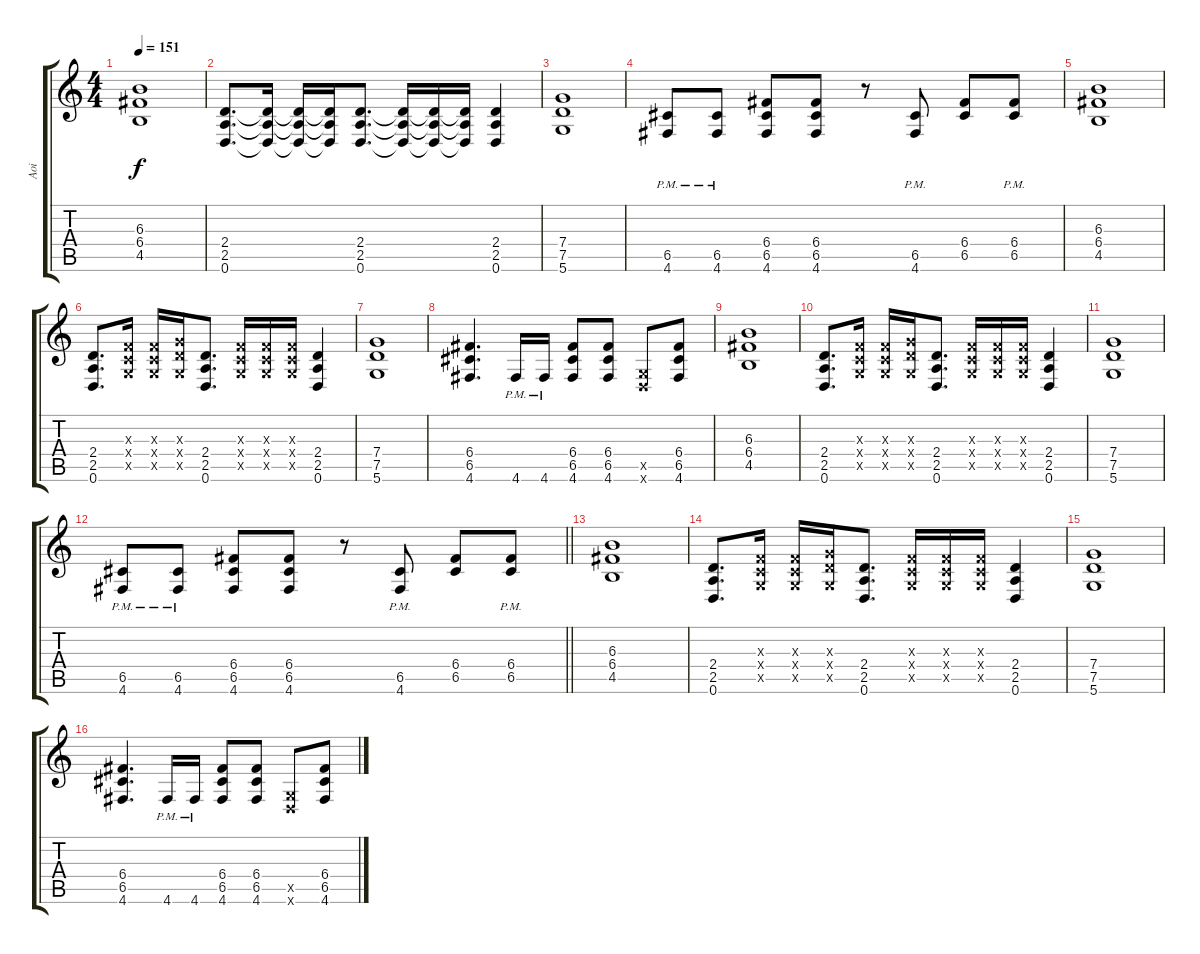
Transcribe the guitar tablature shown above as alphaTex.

\track ("Aoi" "Aoi") {instrument distortionguitar}
\staff {score tabs}
\tuning (D4 A3 F3 C3 G2 D2) {hide}
\ts (4 4)
\tempo 151
\clef g2
\ks c
(6.3 6.4 4.5).1{dy f} |
(2.4 2.5 0.6).8{d} (2.4{t} 2.5{t} 0.6{t}).16 (2.4{t} 2.5{t} 0.6{t}).16 (2.4{t} 2.5{t} 0.6{t}).16 (2.4 2.5 0.6).8{d} (2.4{t} 2.5{t} 0.6{t}).16 (2.4{t} 2.5{t} 0.6{t}).16 (2.4{t} 2.5{t} 0.6{t}).16 (2.4 2.5 0.6).4 |
(7.4 7.5 5.6).1 |
(6.5{pm} 4.6{pm}).8 (6.5{pm} 4.6{pm}).8 (6.4 6.5 4.6).8 (6.4 6.5 4.6).8 r.8 (6.5{pm} 4.6{pm}).8 (6.4 6.5).8 (6.4{pm} 6.5{pm}).8 |
(6.3 6.4 4.5).1 |
(2.4 2.5 0.6).8{d} (0.3{x} 0.4{x} 0.5{x}).16 (0.3{x} 0.4{x} 0.5{x}).16 (2.3{x} 2.4{x} 0.5{x}).16 (2.4 2.5 0.6).8{d} (0.3{x} 0.4{x} 0.5{x}).16 (0.3{x} 0.4{x} 0.5{x}).16 (0.3{x} 0.4{x} 0.5{x}).16 (2.4 2.5 0.6).4 |
(7.4 7.5 5.6).1 |
(6.4 6.5 4.6).4{d} 4.6{pm}.16 4.6{pm}.16 (6.4 6.5 4.6).8 (6.4 6.5 4.6).8 (0.5{x} 0.6{x}).8 (6.4 6.5 4.6).8 |
(6.3 6.4 4.5).1 |
(2.4 2.5 0.6).8{d} (0.3{x} 0.4{x} 0.5{x}).16 (0.3{x} 0.4{x} 0.5{x}).16 (2.3{x} 2.4{x} 0.5{x}).16 (2.4 2.5 0.6).8{d} (0.3{x} 0.4{x} 0.5{x}).16 (0.3{x} 0.4{x} 0.5{x}).16 (0.3{x} 0.4{x} 0.5{x}).16 (2.4 2.5 0.6).4 |
(7.4 7.5 5.6).1 |
\barLineRight lightlight
(6.5{pm} 4.6{pm}).8 (6.5{pm} 4.6{pm}).8 (6.4 6.5 4.6).8 (6.4 6.5 4.6).8 r.8 (6.5{pm} 4.6{pm}).8 (6.4 6.5).8 (6.4 6.5{pm}).8 |
\section ("" "")
(6.3 6.4 4.5).1 |
(2.4 2.5 0.6).8{d} (0.3{x} 0.4{x} 0.5{x}).16 (0.3{x} 0.4{x} 0.5{x}).16 (2.3{x} 2.4{x} 0.5{x}).16 (2.4 2.5 0.6).8{d} (0.3{x} 0.4{x} 0.5{x}).16 (0.3{x} 0.4{x} 0.5{x}).16 (0.3{x} 0.4{x} 0.5{x}).16 (2.4 2.5 0.6).4 |
(7.4 7.5 5.6).1 |
(6.4 6.5 4.6).4{d} 4.6{pm}.16 4.6{pm}.16 (6.4 6.5 4.6).8 (6.4 6.5 4.6).8 (0.5{x} 0.6{x}).8 (6.4 6.5 4.6).8
